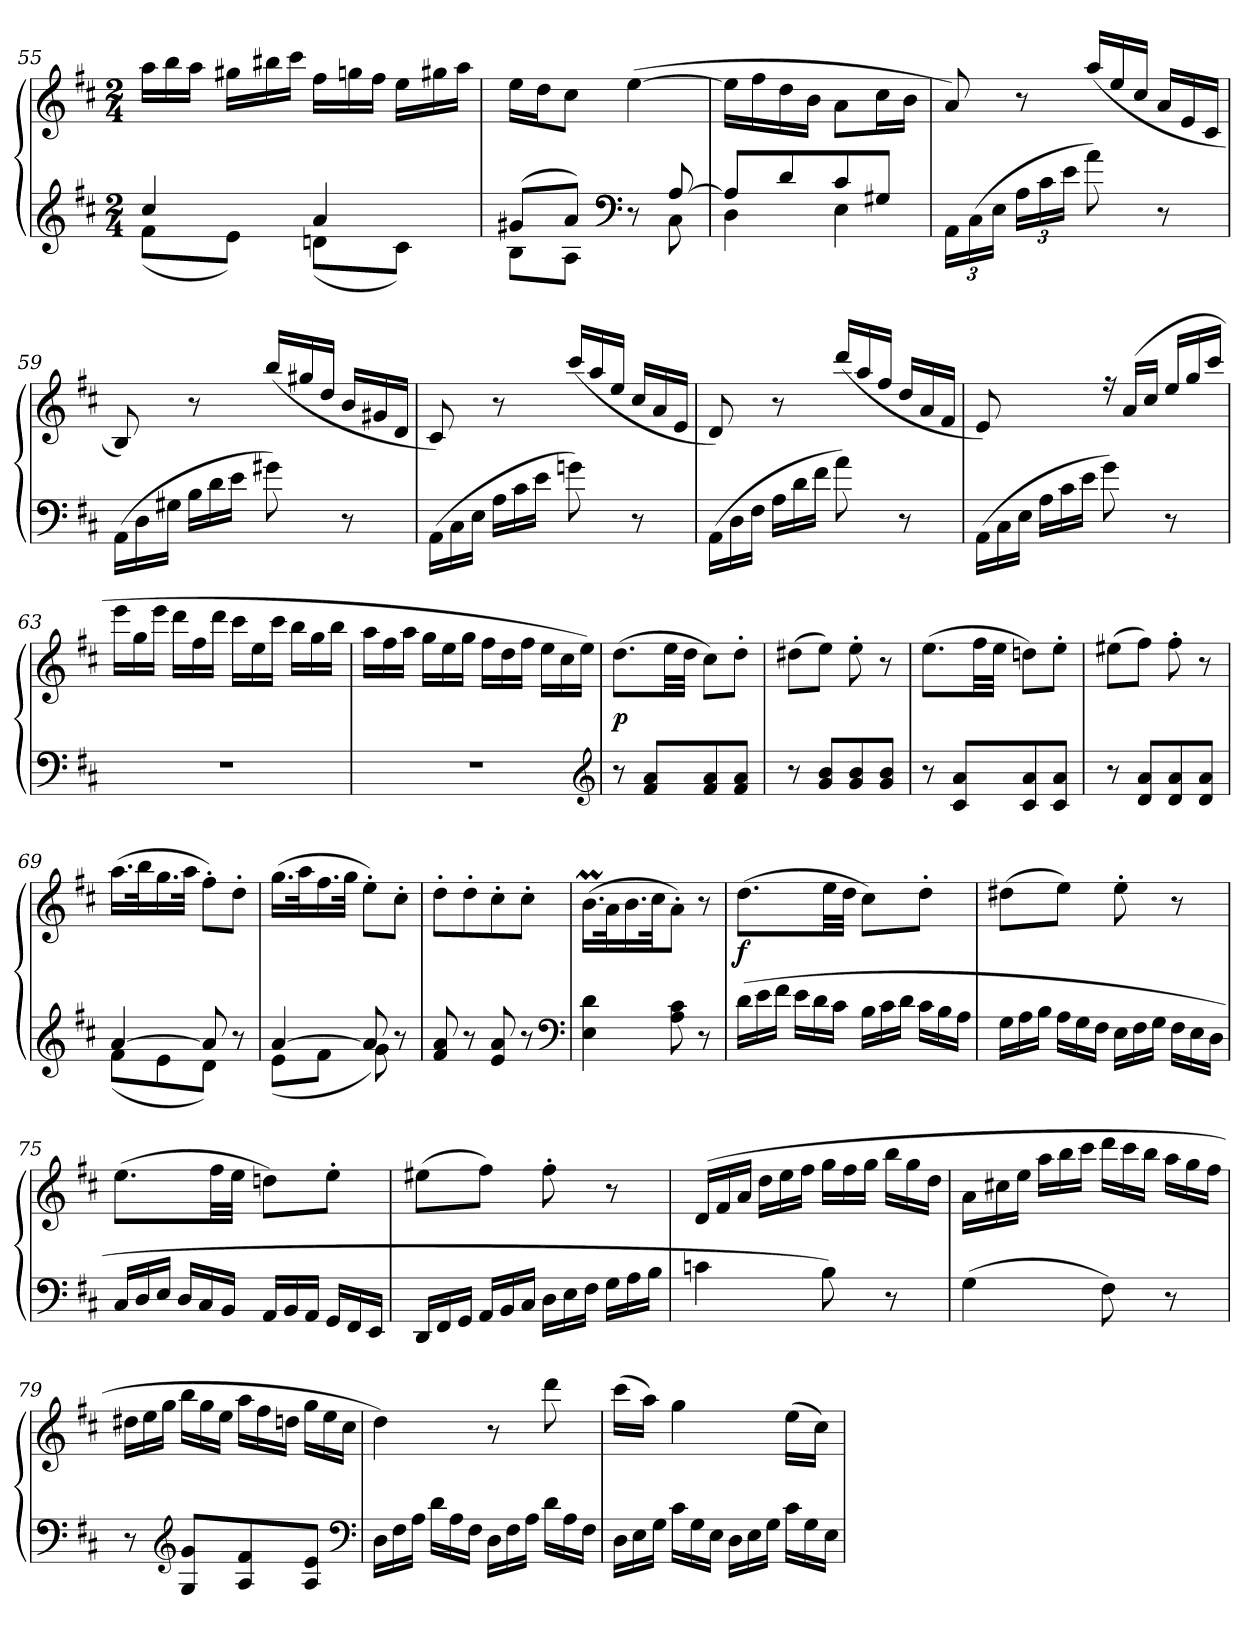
**kern	**kern	**dynam
*part1	*part1	*part1
*staff2	*staff1	*staff1/2
*clefG2	*clefG2	*
*k[f#c#]	*k[f#c#]	*
*M2/4	*M2/4	*
=55	=55	=55
*^	*	*
*	*	*Xtuplet	*
4cc#	(8f#L	24aaLL	.
.	.	24bb	.
.	.	24aaJJ	.
.	8eJ)	24gg#XLL	.
.	.	24bb#X	.
.	.	24ccc#JJ	.
4a	(8dnL	24ff#LL	.
.	.	24ggn	.
.	.	24ff#JJ	.
.	8c#J)	24eeLL	.
.	.	24gg#X	.
.	.	24aaJJ	.
=56	=56	=56	=56
(8g#XL	8BL	16eeLL	.
.	.	16ddJ	.
8aJ)	8AJ	8cc#J	.
*clefF4	*	*	*
8r	8ryy	(>[4ee	.
[8A	8C#	.	.
=57	=57	=57	=57
8AL]	4D	16eeLL]	.
.	.	16ff#	.
8d	.	16dd	.
.	.	16bJJ	.
8c#	4E	8aL	.
8G#XJ	.	16cc#L	.
.	.	16bJJ	.
*v	*v	*	*
=58	=58	=58
24AA\LL	8a)	.
(<24C#\	.	.
24E\JJ	.	.
24ALL	8r	.
24c#	.	.
24e\JJ	.	.
8a\)	(>24aa/LL	.
.	24ee/	.
.	24cc#/JJ	.
8r	24aLL	.
.	24e	.
.	24c#JJ	.
=59	=59	=59
*Xtuplet	*	*
(<24AALL	8B)	.
24D	.	.
24G#XJJ	.	.
24BLL	8r	.
24d\	.	.
24e\JJ	.	.
8g#X\)	(>24bb/LL	.
.	24gg#X/	.
.	24dd/JJ	.
8r	24bLL	.
.	24g#X	.
.	24dJJ	.
=60	=60	=60
(<24AA\LL	8c#)	.
24C#\	.	.
24E\JJ	.	.
24ALL	8r	.
24c#	.	.
24e\JJ	.	.
8gn\)	(>24ccc#/LL	.
.	24aa/	.
.	24ee/JJ	.
8r	24cc#LL	.
.	24a	.
.	24eJJ	.
=61	=61	=61
(<24AA\LL	8d)	.
24D\	.	.
24F#\JJ	.	.
24ALL	8r	.
24d\	.	.
24f#\JJ	.	.
8a\)	(>24ddd/LL	.
.	24aa/	.
.	24ff#/JJ	.
8r	24ddLL	.
.	24a	.
.	24f#JJ	.
=62	=62	=62
(<24AA\LL	8e)	.
24C#\	.	.
24E\JJ	.	.
24ALL	8ryy	.
24c#	.	.
24e\JJ	.	.
8g\)	24rff	.
.	(>24a/LL	.
.	24cc#/JJ	.
8r	24ee/LL	.
.	24gg/	.
.	24ccc#/JJ	.
=63	=63	=63
2r	24eeeLL	.
.	24gg	.
.	24eeeJJ	.
.	24dddLL	.
.	24ff#	.
.	24dddJJ	.
.	24ccc#LL	.
.	24ee	.
.	24ccc#JJ	.
.	24bbLL	.
.	24gg	.
.	24bbJJ	.
=64	=64	=64
2r	24aaLL	.
.	24ff#	.
.	24aaJJ	.
.	24ggLL	.
.	24ee	.
.	24ggJJ	.
.	24ff#LL	.
.	24dd	.
.	24ff#JJ	.
.	24eeLL	.
.	24cc#	.
.	24eeJJ)	.
*clefG2	*	*
=65	=65	=65
8r	(8.ddL	p
8f# 8aL	.	.
.	32eeLL	.
.	32ddJJJ	.
8f# 8a	8cc#L)	.
8f# 8aJ	8dd'J	.
=66	=66	=66
8r	(8dd#XL	.
8g 8bL	8eeJ)	.
8g 8b	8ee'	.
8g 8bJ	8r	.
=67	=67	=67
8r	(8.eeL	.
8c# 8aL	.	.
.	32ff#LL	.
.	32eeJJJ	.
8c# 8a	8ddnL)	.
8c# 8aJ	8ee'J	.
=68	=68	=68
8r	(8ee#XL	.
8d 8aL	8ff#J)	.
8d 8a	8ff#'	.
8d 8aJ	8r	.
=69	=69	=69
*^	*	*
[4a	(8f#L	(16.aaLL	.
.	.	32bbk	.
.	8e	16.gg	.
.	.	32aaJJk	.
8a]	8dJ)	8ff#'L)	.
8r	8ryy	8dd'J	.
=70	=70	=70	=70
[4a	(8eL	(16.ggLL	.
.	.	32aak	.
.	8f#J	16.ff#	.
.	.	32ggJJk	.
8a]	8g)	8ee'L)	.
8r	8ryy	8cc#'J	.
*v	*v	*	*
=71	=71	=71
8f# 8a	8dd'L	.
8r	8dd'	.
8e 8a	8cc#'	.
8r	8cc#'J	.
*clefF4	*	*
=72	=72	=72
4E 4d	(16.bMLL	.
.	32ak	.
.	16.b	.
.	32cc#Jk	.
8A 8c#	8a'J)	.
8r	8r	.
=73	=73	=73
(24dLL	(8.ddL	f
24e	.	.
24f#JJ	.	.
24eLL	.	.
24d	.	.
.	32eeLL	.
24c#JJ	.	.
.	32ddJJJ	.
24BLL	8cc#L)	.
24c#	.	.
24dJJ	.	.
24c#LL	8dd'J	.
24B	.	.
24AJJ	.	.
=74	=74	=74
24GLL	(8dd#XL	.
24A	.	.
24BJJ	.	.
24ALL	8eeJ)	.
24G	.	.
24F#JJ	.	.
24ELL	8ee'	.
24F#	.	.
24GJJ	.	.
24F#LL	8r	.
24E	.	.
24DJJ	.	.
=75	=75	=75
24C#/LL	(8.eeL	.
24D/	.	.
24E/JJ	.	.
24DLL	.	.
24C#	.	.
.	32ff#LL	.
24BBJJ	.	.
.	32eeJJJ	.
24AALL	8ddnL)	.
24BB	.	.
24AAJJ	.	.
24GGLL	8ee'J	.
24FF#	.	.
24EEJJ	.	.
=76	=76	=76
24DDLL	(8ee#XL	.
24FF#	.	.
24GGJJ	.	.
24AALL	8ff#J)	.
24BB	.	.
24C#JJ	.	.
24DLL	8ff#'	.
24E	.	.
24F#JJ	.	.
24GLL	8r	.
24A	.	.
24BJJ	.	.
=77	=77	=77
4cn	(>24dLL	.
.	24f#	.
.	24aJJ	.
.	24ddLL	.
.	24ee	.
.	24ff#JJ	.
8B)	24ggLL	.
.	24ff#	.
.	24ggJJ	.
8r	24bbLL	.
.	24gg	.
.	24ddJJ	.
=78	=78	=78
(4G	24aLL	.
.	24cc#X	.
.	24eeJJ	.
.	24aaLL	.
.	24bb	.
.	24ccc#JJ	.
8F#)	24dddLL	.
.	24ccc#	.
.	24bbJJ	.
8r	24aaLL	.
.	24gg	.
.	24ff#JJ	.
=79	=79	=79
8r	24dd#XLL	.
.	24ee	.
.	24ggJJ	.
*clefG2	*	*
8G 8gL	24bbLL	.
.	24gg	.
.	24eeJJ	.
8A 8f#	24aaLL	.
.	24ff#	.
.	24ddnJJ	.
8A 8eJ	24ggLL	.
.	24ee	.
.	24cc#JJ	.
*clefF4	*	*
=80	=80	=80
24DLL	4dd)	.
24F#	.	.
24AJJ	.	.
24dLL	.	.
24A	.	.
24F#JJ	.	.
24DLL	8r	.
24F#	.	.
24AJJ	.	.
24dLL	8ddd	.
24A	.	.
24F#JJ	.	.
=81	=81	=81
24DLL	(16ccc#LL	.
24E	.	.
.	16aaJJ)	.
24GJJ	.	.
24c#LL	4gg	.
24G	.	.
24EJJ	.	.
24DLL	.	.
24E	.	.
24GJJ	.	.
24c#LL	(16eeLL	.
24G	.	.
.	16cc#JJ)	.
24EJJ	.	.
=	=	=
*-	*-	*-
